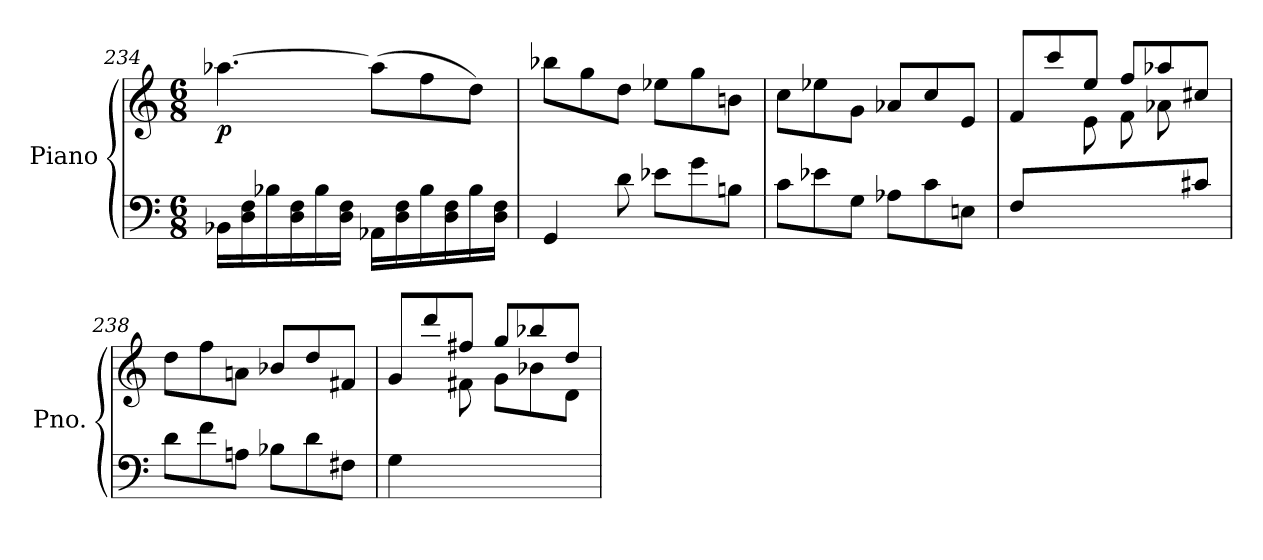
**kern	**kern	**dynam
*part1	*part1	*part1
*staff2	*staff1	*staff1/2
*I"Piano	*	*
*I'Pno.	*	*
*clefF4	*clefG2	*
*k[]	*k[]	*
*M6/8	*M6/8	*
=234	=234	=234
!	!	!LO:DY:b
16BB-X\LL	[4.aa-X\	p
16D\ 16F\	.	.
16B-X\	.	.
16D\ 16F\	.	.
16B-\	.	.
16D\ 16F\JJ	.	.
16AA-X\LL	(>8aa-\L]	.
16D\ 16F\	.	.
16B-\	8ff\	.
16D\ 16F\	.	.
16B-\	8dd\J)	.
16D\ 16F\JJ	.	.
=235	=235	=235
4GG/	8bb-X\L	.
.	8gg\	.
8d\	8dd\J	.
8e-X\L	8ee-X\L	.
8g\	8gg\	.
8Bn\J	8bn\J	.
=236	=236	=236
8c\L	8cc\L	.
8e-X\	8ee-X\	.
8G\J	8g\J	.
8A-X\L	8a-X/L	.
8c\	8cc/	.
8En\J	8e/J	.
!!LO:LB:g=z
=237	=237	=237
*	*^	*
4F\	8f/L	4ryy	.
.	8ccc/	.	.
4.ryy	8ee/J	8e\	.
.	8ff/L	8f\L	.
.	8aa-X/	8a-X\	.
8c#X/J	8cc#X/J	8ryy	.
*	*v	*v	*
=238	=238	=238
8d\L	8dd\L	.
8f\	8ff\	.
8An\J	8an\J	.
8B-X\L	8b-X/L	.
8d\	8dd/	.
8F#X\J	8f#X/J	.
=239	=239	=239
*	*^	*
4G\	8g/L	4ryy	.
.	8ddd/	.	.
2ryy	8ff#X/J	8f#X\	.
.	8gg/L	8g\L	.
.	8bb-X/	8b-X\	.
.	8dd/J	8d\J	.
*	*v	*v	*
=	=	=
*-	*-	*-
